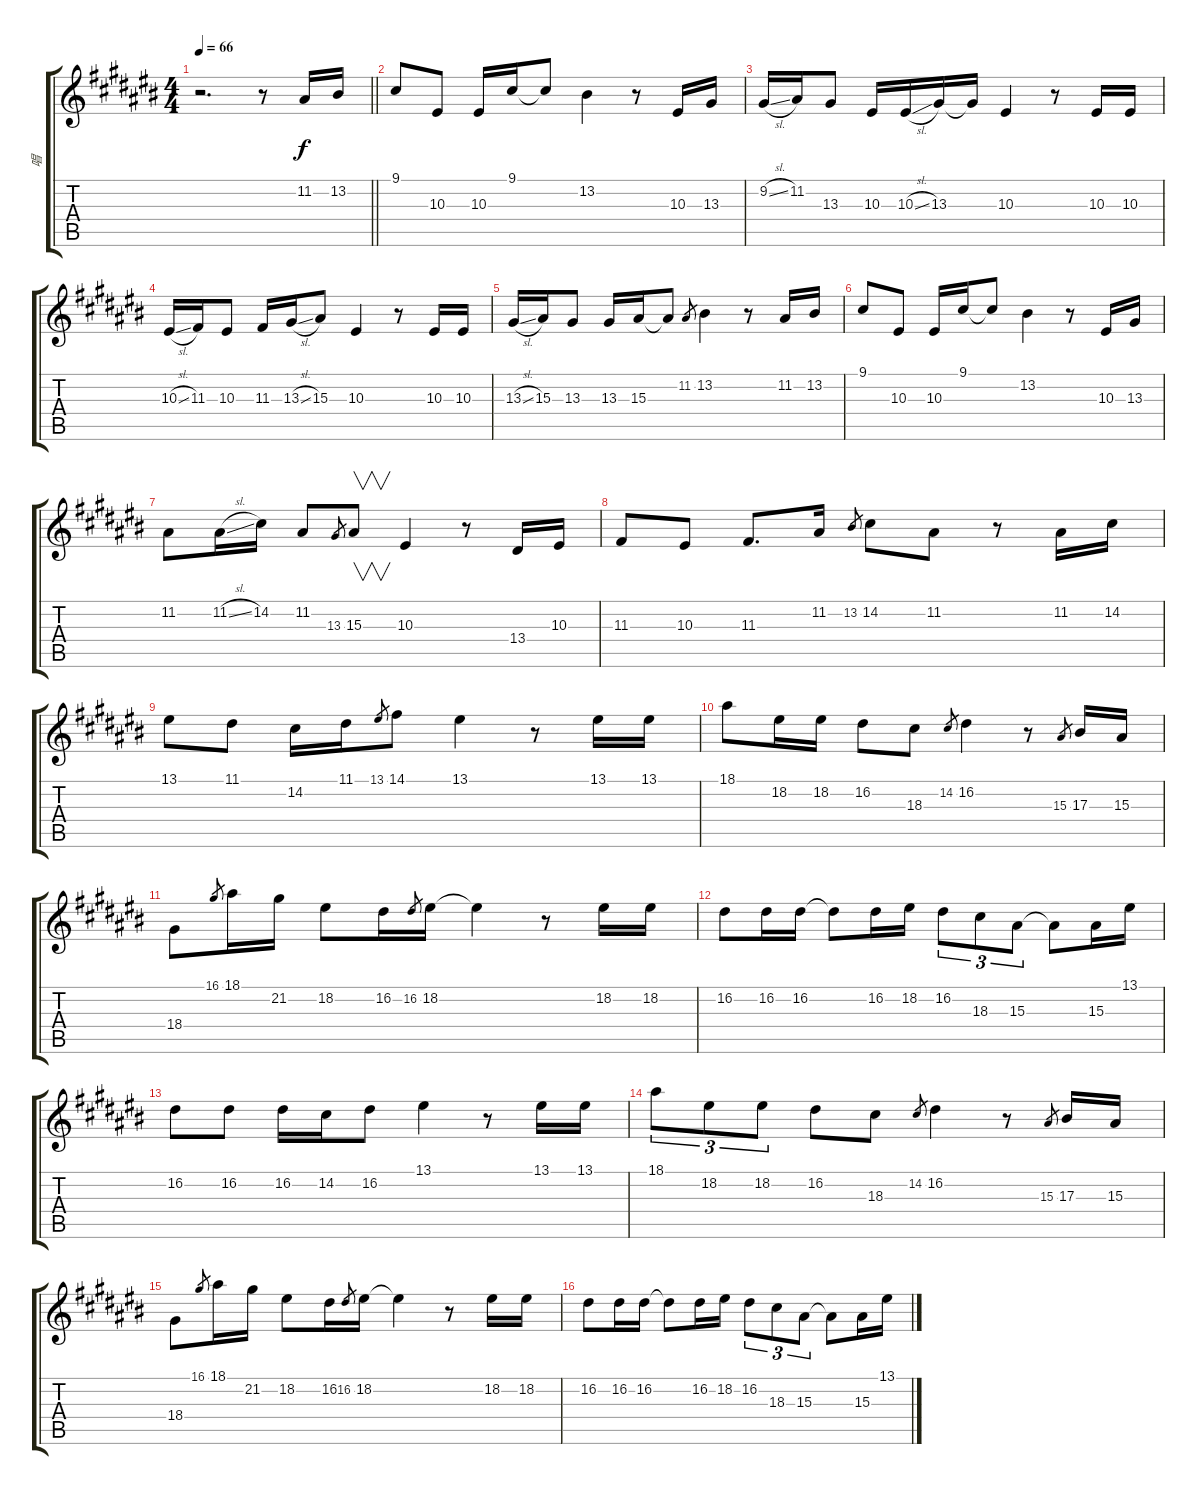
\track ("唱" "唱") {instrument flute}
\staff {score tabs}
\tuning (E4 B3 G3 D3 A2 E2) {hide}
\ts (4 4)
\tempo 66
\clef g2
\barLineRight lightlight
\ks c#
r.2{d dy f} r.8 11.2.16 13.2.16 |
9.1.8 10.3.8 10.3.16 9.1.16 9.1{t}.8 13.2.4 r.8 10.3.16 13.3.16 |
9.2{sl}.16 11.2.16 13.3.8 10.3.16 10.3{sl}.16 13.3.16 13.3{t}.16 10.3.4 r.8 10.3.16 10.3.16 |
10.3{sl}.16 11.3.16 10.3.8 11.3.16 13.3{sl}.16 15.3.8 10.3.4 r.8 10.3.16 10.3.16 |
13.3{sl}.16 15.3.16 13.3.8 13.3.16 15.3.16 15.3{t}.8 11.2.8{gr} 13.2.4 r.8 11.2.16 13.2.16 |
9.1.8 10.3.8 10.3.16 9.1.16 9.1{t}.8 13.2.4 r.8 10.3.16 13.3.16 |
11.2.8 11.2{sl}.16 14.2.16 11.2.8 13.3.8{gr} 15.3.8{v} 10.3.4 r.8 13.4.16 10.3.16 |
11.3.8 10.3.8 11.3.8{d} 11.2.16 13.2.8{gr} 14.2.8 11.2.8 r.8 11.2.16 14.2.16 |
13.1.8 11.1.8 14.2.16 11.1.16 13.1.8{gr} 14.1.8 13.1.4 r.8 13.1.16 13.1.16 |
18.1.8 18.2.16 18.2.16 16.2.8 18.3.8 14.2.8{gr} 16.2.4 r.8 15.3.8{gr} 17.3.16 15.3.16 |
18.4.8 16.1.8{gr} 18.1.16 21.2.16 18.2.8 16.2.16 16.2.8{gr} 18.2.16 18.2{t}.4 r.8 18.2.16 18.2.16 |
16.2.8 16.2.16 16.2.16 16.2{t}.8 16.2.16 18.2.16 16.2.8{tu (3 2)} 18.3.8{tu (3 2)} 15.3.8{tu (3 2)} 15.3{t}.8 15.3.16 13.1.16 |
16.2.8 16.2.8 16.2.16 14.2.16 16.2.8 13.1.4 r.8 13.1.16 13.1.16 |
18.1.8{tu (3 2)} 18.2.8{tu (3 2)} 18.2.8{tu (3 2)} 16.2.8 18.3.8 14.2.8{gr} 16.2.4 r.8 15.3.8{gr} 17.3.16 15.3.16 |
18.4.8 16.1.8{gr} 18.1.16 21.2.16 18.2.8 16.2.16 16.2.8{gr} 18.2.16 18.2{t}.4 r.8 18.2.16 18.2.16 |
16.2.8 16.2.16 16.2.16 16.2{t}.8 16.2.16 18.2.16 16.2.8{tu (3 2)} 18.3.8{tu (3 2)} 15.3.8{tu (3 2)} 15.3{t}.8 15.3.16 13.1.16
